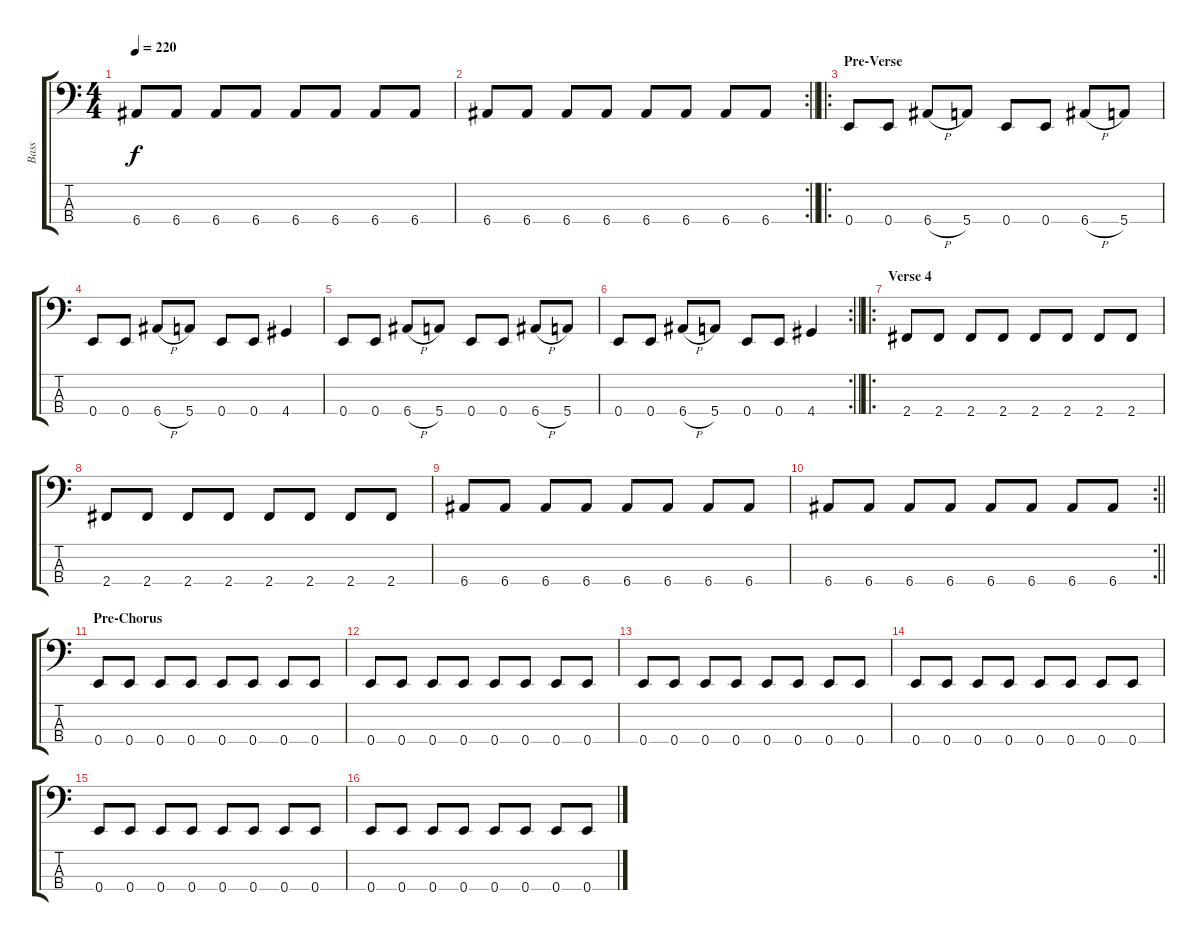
\track ("Bass" "Bass") {instrument electricbassfinger}
\staff {score tabs}
\tuning (G2 D2 A1 E1) {hide}
\ts (4 4)
\tempo 220
\clef f4
\ks c
6.4.8{dy f} 6.4.8 6.4.8 6.4.8 6.4.8 6.4.8 6.4.8 6.4.8 |
\rc 2
\barLineRight lightlight
6.4.8 6.4.8 6.4.8 6.4.8 6.4.8 6.4.8 6.4.8 6.4.8 |
\ro
\section ("" "Pre-Verse")
0.4.8 0.4.8 6.4{h}.8 5.4.8 0.4.8 0.4.8 6.4{h}.8 5.4.8 |
0.4.8 0.4.8 6.4{h}.8 5.4.8 0.4.8 0.4.8 4.4.4 |
0.4.8 0.4.8 6.4{h}.8 5.4.8 0.4.8 0.4.8 6.4{h}.8 5.4.8 |
\rc 2
\barLineRight lightlight
0.4.8 0.4.8 6.4{h}.8 5.4.8 0.4.8 0.4.8 4.4.4 |
\ro
\section ("" "Verse 4")
2.4.8 2.4.8 2.4.8 2.4.8 2.4.8 2.4.8 2.4.8 2.4.8 |
2.4.8 2.4.8 2.4.8 2.4.8 2.4.8 2.4.8 2.4.8 2.4.8 |
6.4.8 6.4.8 6.4.8 6.4.8 6.4.8 6.4.8 6.4.8 6.4.8 |
\rc 2
\barLineRight lightlight
6.4.8 6.4.8 6.4.8 6.4.8 6.4.8 6.4.8 6.4.8 6.4.8 |
\section ("" "Pre-Chorus")
0.4.8 0.4.8 0.4.8 0.4.8 0.4.8 0.4.8 0.4.8 0.4.8 |
0.4.8 0.4.8 0.4.8 0.4.8 0.4.8 0.4.8 0.4.8 0.4.8 |
0.4.8 0.4.8 0.4.8 0.4.8 0.4.8 0.4.8 0.4.8 0.4.8 |
0.4.8 0.4.8 0.4.8 0.4.8 0.4.8 0.4.8 0.4.8 0.4.8 |
0.4.8 0.4.8 0.4.8 0.4.8 0.4.8 0.4.8 0.4.8 0.4.8 |
0.4.8 0.4.8 0.4.8 0.4.8 0.4.8 0.4.8 0.4.8 0.4.8
